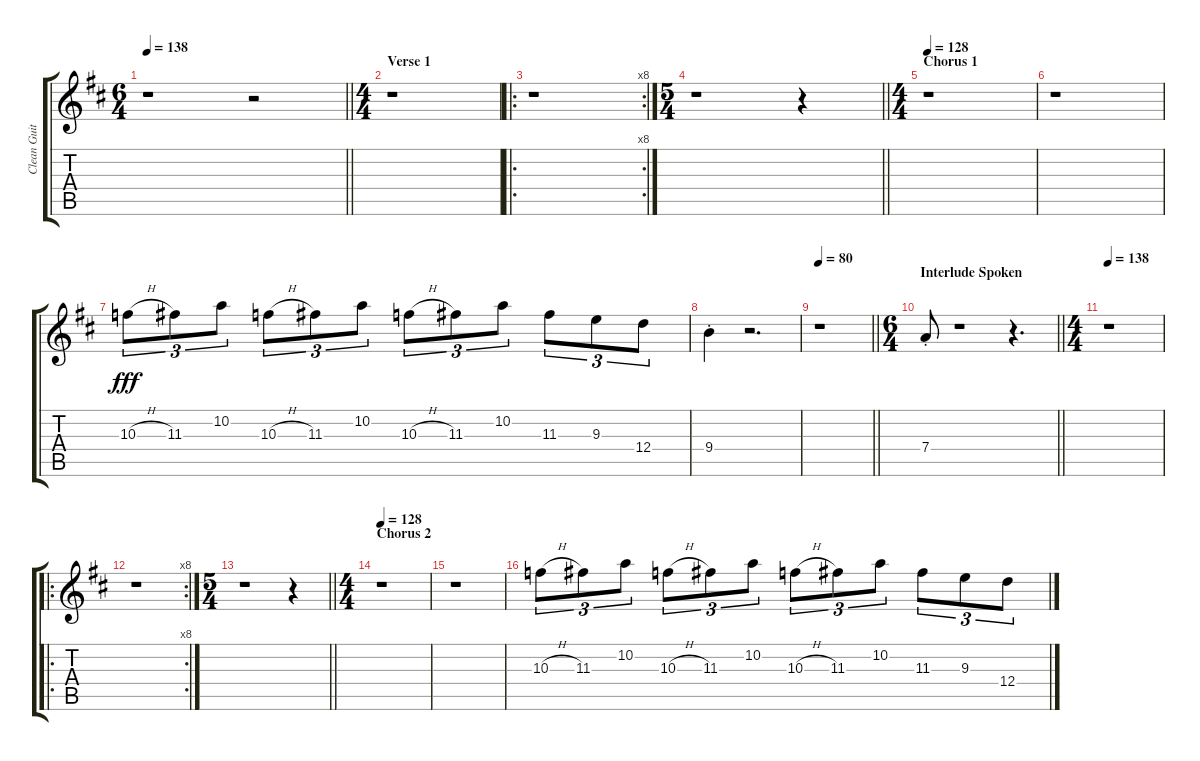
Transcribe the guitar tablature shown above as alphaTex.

\track ("Clean Guitar" "Clean Guit") {instrument electricguitarclean}
\staff {score tabs}
\tuning (E4 B3 G3 D3 A2 E2) {hide}
\ts (6 4)
\tempo 138
\clef g2
\barLineRight lightlight
\ks d
r.1{dy fff instrument electricguitarclean} r.2 |
\ts (4 4)
\section ("" "Verse 1")
r.1 |
\ro
\rc 8
r.1 |
\ts (5 4)
\barLineRight lightlight
r.1 r.4 |
\ts (4 4)
\section ("" "Chorus 1")
\tempo 128
r.1 |
r.1 |
10.3{h}.8{tu (3 2)} 11.3.8{tu (3 2)} 10.2.8{tu (3 2)} 10.3{h}.8{tu (3 2)} 11.3.8{tu (3 2)} 10.2.8{tu (3 2)} 10.3{h}.8{tu (3 2)} 11.3.8{tu (3 2)} 10.2.8{tu (3 2)} 11.3.8{tu (3 2)} 9.3.8{tu (3 2)} 12.4.8{tu (3 2)} |
9.4{st}.4 r.2{d} |
\tempo 80
\barLineRight lightlight
r.1 |
\ts (6 4)
\section ("" "Interlude Spoken")
\barLineRight lightlight
7.4{st}.8 r.1 r.4{d} |
\ts (4 4)
\tempo 138
r.1 |
\ro
\rc 8
r.1 |
\ts (5 4)
\barLineRight lightlight
r.1 r.4 |
\ts (4 4)
\section ("" "Chorus 2")
\tempo 128
r.1 |
r.1 |
10.3{h}.8{tu (3 2)} 11.3.8{tu (3 2)} 10.2.8{tu (3 2)} 10.3{h}.8{tu (3 2)} 11.3.8{tu (3 2)} 10.2.8{tu (3 2)} 10.3{h}.8{tu (3 2)} 11.3.8{tu (3 2)} 10.2.8{tu (3 2)} 11.3.8{tu (3 2)} 9.3.8{tu (3 2)} 12.4.8{tu (3 2)}
